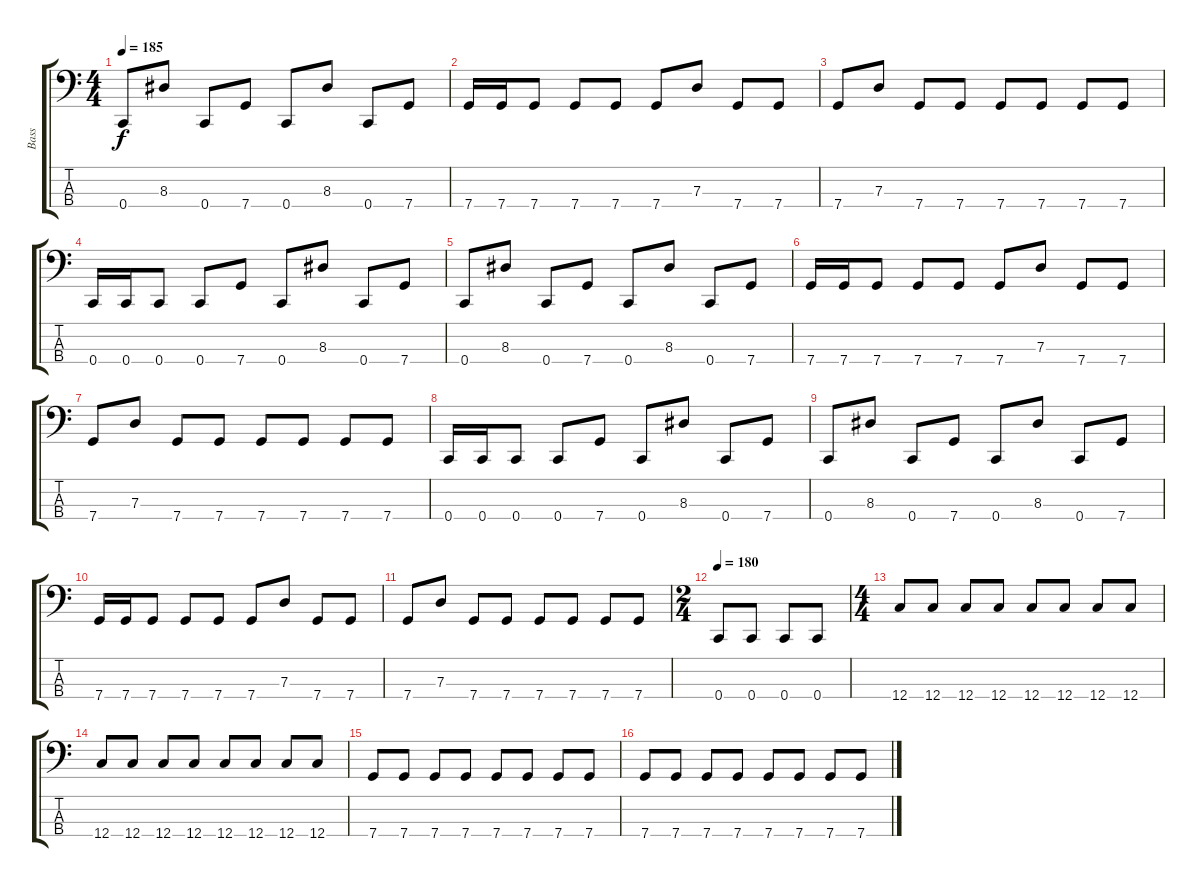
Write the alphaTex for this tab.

\track ("Bass" "Bass") {instrument electricbasspick}
\staff {score tabs}
\tuning (F2 C2 G1 C1) {hide}
\ts (4 4)
\tempo 185
\clef f4
\ks c
0.4.8{dy f} 8.3.8 0.4.8 7.4.8 0.4.8 8.3.8 0.4.8 7.4.8 |
7.4.16 7.4.16 7.4.8 7.4.8 7.4.8 7.4.8 7.3.8 7.4.8 7.4.8 |
7.4.8 7.3.8 7.4.8 7.4.8 7.4.8 7.4.8 7.4.8 7.4.8 |
0.4.16 0.4.16 0.4.8 0.4.8 7.4.8 0.4.8 8.3.8 0.4.8 7.4.8 |
0.4.8 8.3.8 0.4.8 7.4.8 0.4.8 8.3.8 0.4.8 7.4.8 |
7.4.16 7.4.16 7.4.8 7.4.8 7.4.8 7.4.8 7.3.8 7.4.8 7.4.8 |
7.4.8 7.3.8 7.4.8 7.4.8 7.4.8 7.4.8 7.4.8 7.4.8 |
0.4.16 0.4.16 0.4.8 0.4.8 7.4.8 0.4.8 8.3.8 0.4.8 7.4.8 |
0.4.8 8.3.8 0.4.8 7.4.8 0.4.8 8.3.8 0.4.8 7.4.8 |
7.4.16 7.4.16 7.4.8 7.4.8 7.4.8 7.4.8 7.3.8 7.4.8 7.4.8 |
7.4.8 7.3.8 7.4.8 7.4.8 7.4.8 7.4.8 7.4.8 7.4.8 |
\ts (2 4)
\tempo 180
0.4.8 0.4.8 0.4.8 0.4.8 |
\ts (4 4)
12.4.8 12.4.8 12.4.8 12.4.8 12.4.8 12.4.8 12.4.8 12.4.8 |
12.4.8 12.4.8 12.4.8 12.4.8 12.4.8 12.4.8 12.4.8 12.4.8 |
7.4.8 7.4.8 7.4.8 7.4.8 7.4.8 7.4.8 7.4.8 7.4.8 |
7.4.8 7.4.8 7.4.8 7.4.8 7.4.8 7.4.8 7.4.8 7.4.8
